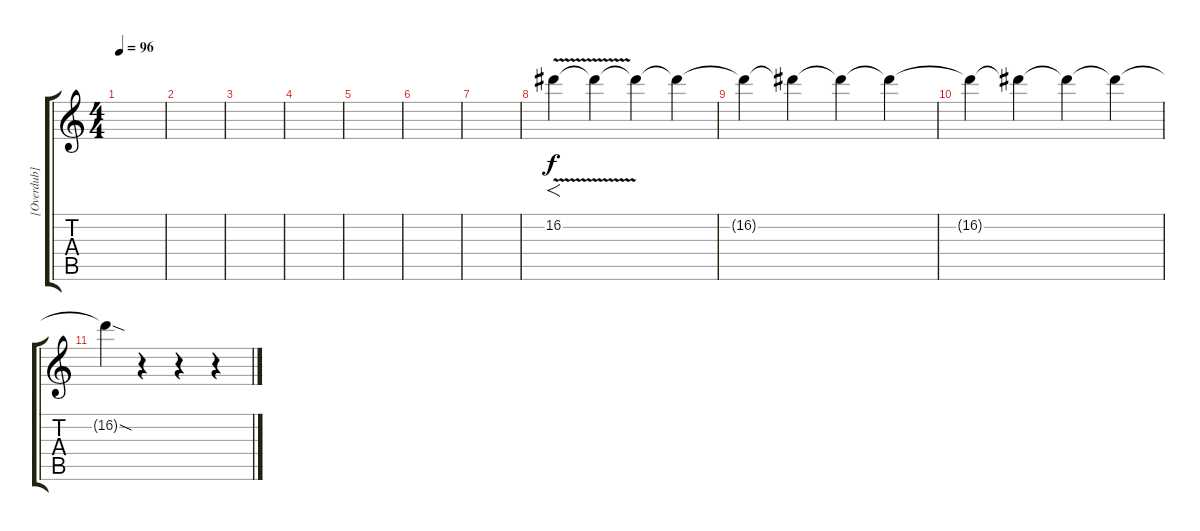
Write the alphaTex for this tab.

\track ("[Overdub]" "[Overdub]") {instrument distortionguitar}
\staff {score tabs}
\tuning (E4 B3 G3 D3 A2 E2) {hide}
\ts (4 4)
\tempo 96
\clef g2
\ks c
|
|
|
|
|
|
|
16.2{v}.4{f instrument guitarharmonics} 16.2{t}.4 16.2{t}.4 16.2{t}.4 |
16.2{t}.4 16.2{t}.4 16.2{t}.4 16.2{t}.4 |
16.2{t}.4 16.2{t}.4 16.2{t}.4 16.2{t}.4 |
16.2{sod t}.4 r.4 r.4 r.4
